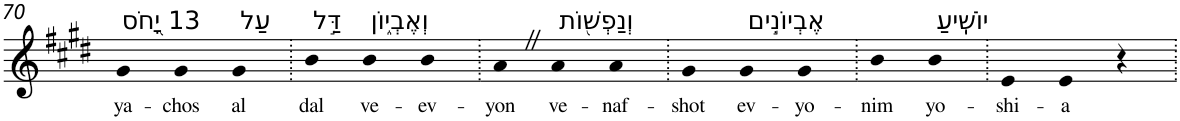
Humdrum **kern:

**kern	**text
*part1	*part1
*staff1	*staff1
*I"Piano	*
*I'Pno	*
!!LO:PB:g=z
*clefG2	*
*k[f#c#g#d#]	*
*E:	*
=70	=70
!LO:TX:a:t=13 יָ֭חֹס	!
!	!LO:LY:b
4g#	ya-
!	!LO:LY:b
4g#	-chos
!LO:TX:a:t=עַל	!
!	!LO:LY:b
4g#	al
=71.	=71.
!LO:TX:a:t=דַּ֣ל	!
!	!LO:LY:b
4b	dal
!LO:TX:a:t=וְאֶבְי֑וֹן	!
!	!LO:LY:b
4b	ve-
!	!LO:LY:b
4b	-ev-
=72.	=72.
!	!LO:LY:b
4aZ	-yon
!LO:TX:a:t=וְנַפְשׁ֖וֹת	!
!	!LO:LY:b
4a	ve-
!	!LO:LY:b
4a	-naf-
=73.	=73.
!	!LO:LY:b
4g#	-shot
!LO:TX:a:t=אֶבְיוֹנִ֣ים	!
!	!LO:LY:b
4g#	ev-
!	!LO:LY:b
4g#	-yo-
=74.	=74.
!	!LO:LY:b
4b	-nim
!LO:TX:a:t=יוֹשִֽׁיעַ	!
!	!LO:LY:b
4b	yo-
=75.	=75.
!	!LO:LY:b
4e	-shi-
!	!LO:LY:b
4e	-a
4r	.
=.	=.
*-	*-
